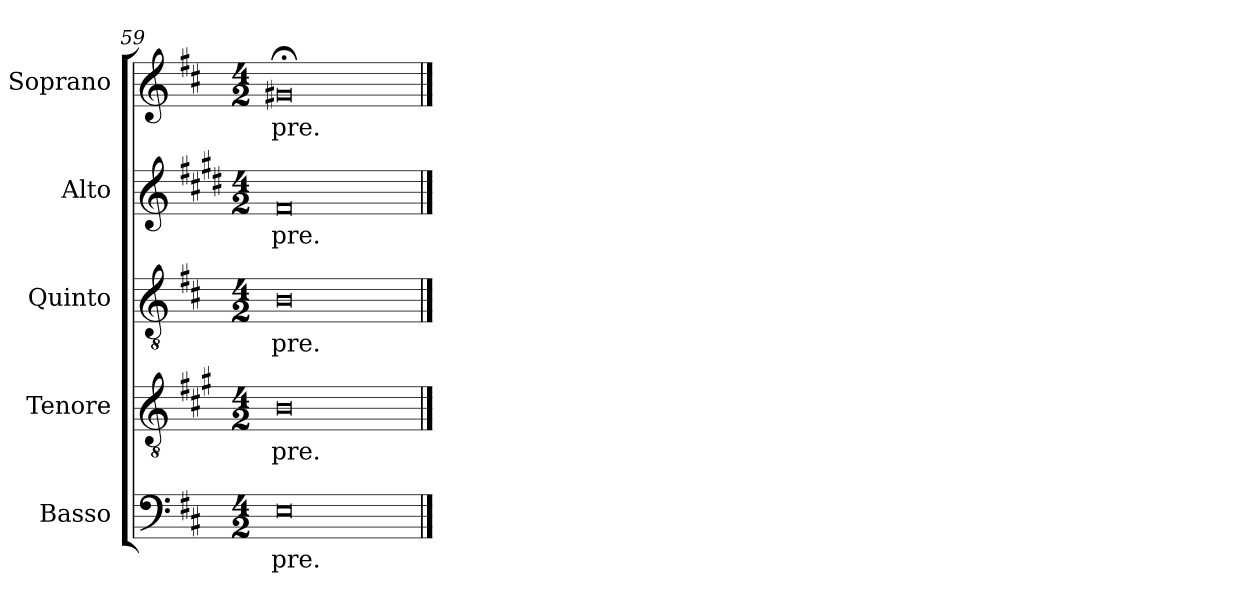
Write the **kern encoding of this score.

**kern	**text	**kern	**text	**kern	**text	**kern	**text	**kern	**text
*part5	*part5	*part4	*part4	*part3	*part3	*part2	*part2	*part1	*part1
*staff5	*staff5	*staff4	*staff4	*staff3	*staff3	*staff2	*staff2	*staff1	*staff1
*I"Basso	*	*I"Tenore	*	*I"Quinto	*	*I"Alto	*	*I"Soprano	*
*I'B	*	*I'T	*	*	*	*I'A	*	*I'S	*
*clefF4	*	*clefGv2	*	*clefGv2	*	*clefG2	*	*clefG2	*
*	*	*ITrd4c7	*	*	*	*ITrd1c2	*	*	*
*k[f#c#]	*	*k[f#c#]	*	*k[f#c#]	*	*k[f#c#]	*	*k[f#c#]	*
*D:	*	*D:	*	*D:	*	*D:	*	*D:	*
*M4/2	*	*M4/2	*	*M4/2	*	*M4/2	*	*M4/2	*
=59	=59	=59	=59	=59	=59	=59	=59	=59	=59
!	!LO:LY:b	!	!LO:LY:b	!	!LO:LY:b	!	!LO:LY:b	!	!LO:LY:b
0E	-pre.	0E	-pre.	0B	-pre.	0e	-pre.	0g#X;<	-pre.
==	==	==	==	==	==	==	==	==	==
*-	*-	*-	*-	*-	*-	*-	*-	*-	*-
